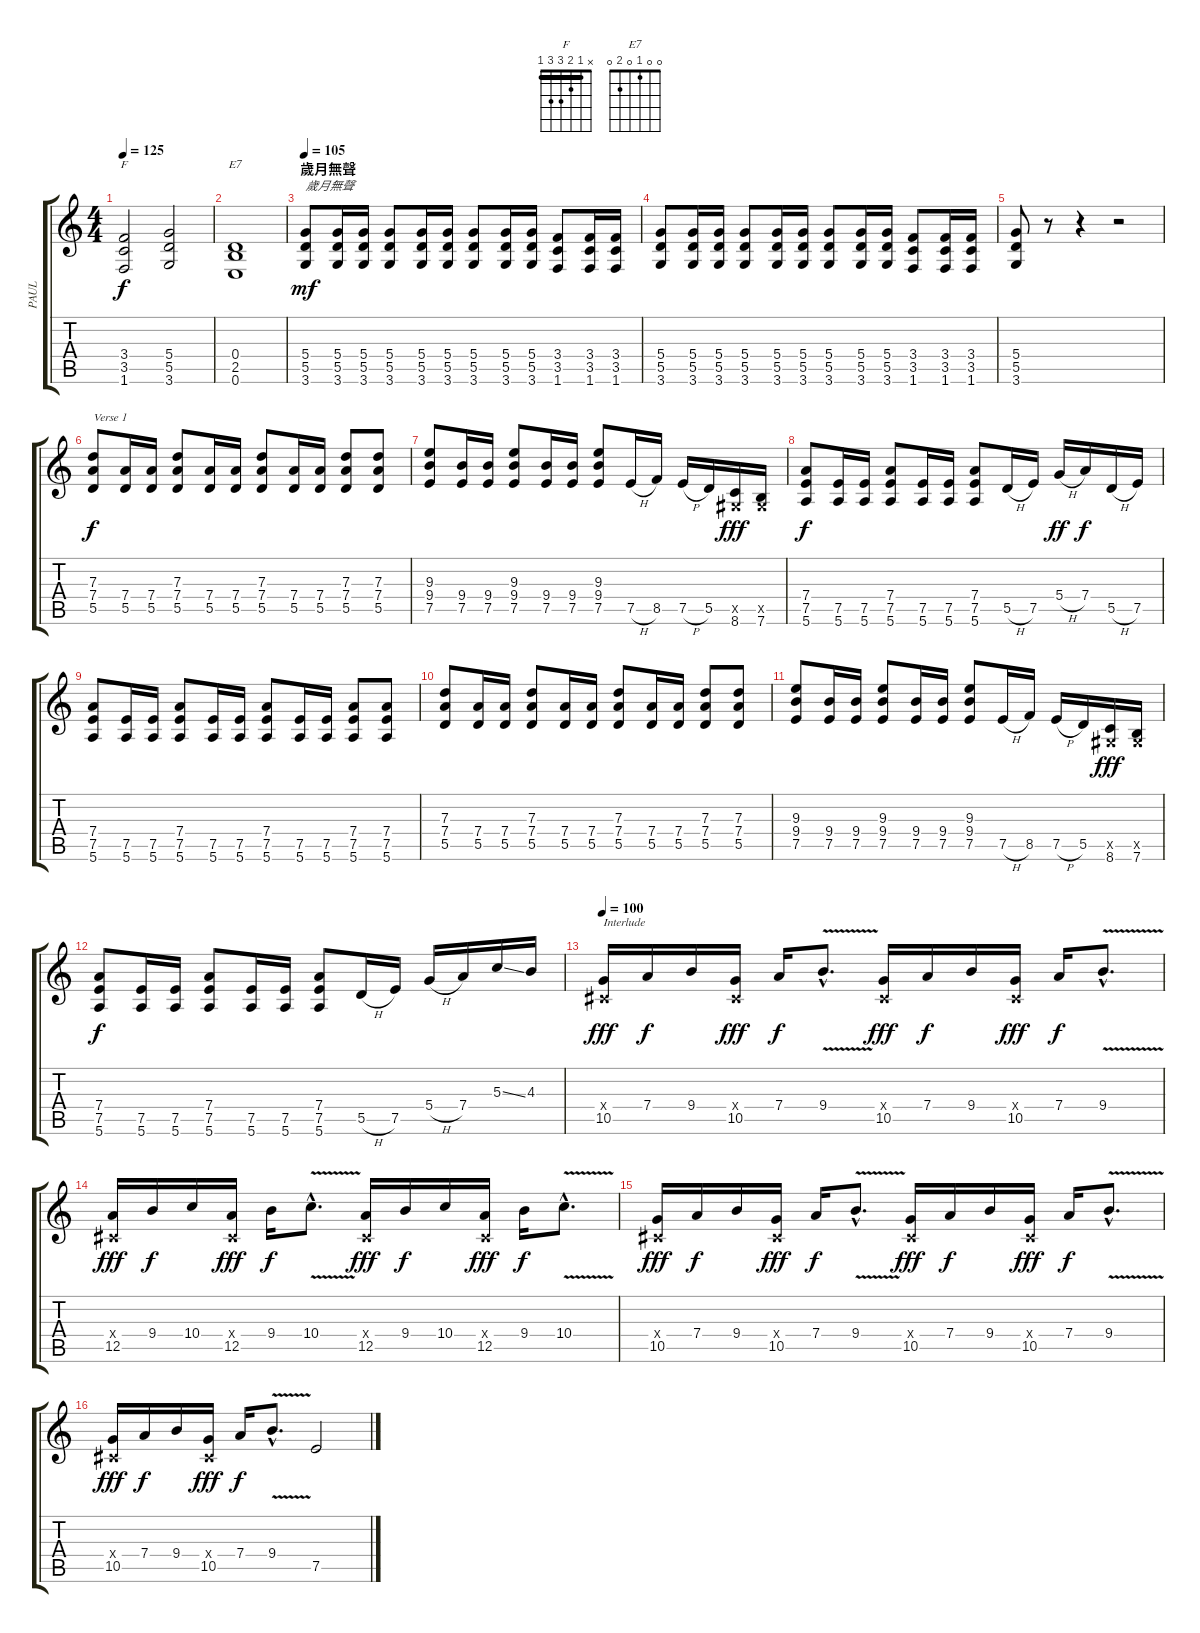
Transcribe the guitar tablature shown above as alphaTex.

\track ("PAUL" "PAUL") {instrument overdrivenguitar}
\staff {score tabs}
\tuning (E4 B3 G3 D3 A2 E2) {hide}
\chord ("F" x 1 2 3 3 1) {barre 1}
\chord ("E7" 0 0 1 0 2 0)
\ts (4 4)
\tempo 125
\clef g2
\ks c
(3.4 3.5 1.6).2{ch "F" dy f} (5.4 5.5 3.6).2 |
(0.4 2.5 0.6).1{ch "E7"} |
\section ("" "歲月無聲")
\tempo 100
\tempo 105
(5.4 5.5 3.6).8{txt "歲月無聲" dy mf} (5.4 5.5 3.6).16 (5.4 5.5 3.6).16 (5.4 5.5 3.6).8 (5.4 5.5 3.6).16 (5.4 5.5 3.6).16 (5.4 5.5 3.6).8 (5.4 5.5 3.6).16 (5.4 5.5 3.6).16 (3.4 3.5 1.6).8 (3.4 3.5 1.6).16 (3.4 3.5 1.6).16 |
(5.4 5.5 3.6).8 (5.4 5.5 3.6).16 (5.4 5.5 3.6).16 (5.4 5.5 3.6).8 (5.4 5.5 3.6).16 (5.4 5.5 3.6).16 (5.4 5.5 3.6).8 (5.4 5.5 3.6).16 (5.4 5.5 3.6).16 (3.4 3.5 1.6).8 (3.4 3.5 1.6).16 (3.4 3.5 1.6).16 |
(5.4 5.5 3.6).8 r.8 r.4 r.2 |
(7.3 7.4 5.5).8{txt "Verse 1" dy f} (7.4 5.5).16 (7.4 5.5).16 (7.3 7.4 5.5).8 (7.4 5.5).16 (7.4 5.5).16 (7.3 7.4 5.5).8 (7.4 5.5).16 (7.4 5.5).16 (7.3 7.4 5.5).8 (7.3 7.4 5.5).8 |
(9.3 9.4 7.5).8 (9.4 7.5).16 (9.4 7.5).16 (9.3 9.4 7.5).8 (9.4 7.5).16 (9.4 7.5).16 (9.3 9.4 7.5).8 7.5{h}.16 8.5.16 7.5{h}.16 5.5.16 (-1.5{x} 8.6).16{dy fff} (-1.5{x} 7.6).16 |
(7.4 7.5 5.6).8{dy f} (7.5 5.6).16 (7.5 5.6).16 (7.4 7.5 5.6).8 (7.5 5.6).16 (7.5 5.6).16 (7.4 7.5 5.6).8 5.5{h}.16 7.5.16 5.4{h}.16{dy ff} 7.4.16{dy f} 5.5{h}.16 7.5.16 |
(7.4 7.5 5.6).8 (7.5 5.6).16 (7.5 5.6).16 (7.4 7.5 5.6).8 (7.5 5.6).16 (7.5 5.6).16 (7.4 7.5 5.6).8 (7.5 5.6).16 (7.5 5.6).16 (7.4 7.5 5.6).8 (7.4 7.5 5.6).8 |
(7.3 7.4 5.5).8 (7.4 5.5).16 (7.4 5.5).16 (7.3 7.4 5.5).8 (7.4 5.5).16 (7.4 5.5).16 (7.3 7.4 5.5).8 (7.4 5.5).16 (7.4 5.5).16 (7.3 7.4 5.5).8 (7.3 7.4 5.5).8 |
(9.3 9.4 7.5).8 (9.4 7.5).16 (9.4 7.5).16 (9.3 9.4 7.5).8 (9.4 7.5).16 (9.4 7.5).16 (9.3 9.4 7.5).8 7.5{h}.16 8.5.16 7.5{h}.16 5.5.16 (-1.5{x} 8.6).16{dy fff} (-1.5{x} 7.6).16 |
(7.4 7.5 5.6).8{dy f} (7.5 5.6).16 (7.5 5.6).16 (7.4 7.5 5.6).8 (7.5 5.6).16 (7.5 5.6).16 (7.4 7.5 5.6).8 5.5{h}.16 7.5.16 5.4{h}.16 7.4.16 5.3{ss}.16 4.3.16 |
\tempo 100
(-1.4{x} 10.5).16{txt "Interlude" dy fff volume 16} 7.4.16{dy f} 9.4.16 (-1.4{x} 10.5).16{dy fff} 7.4.16{dy f} 9.4{v hac}.8{d} (-1.4{x} 10.5).16{dy fff} 7.4.16{dy f} 9.4.16 (-1.4{x} 10.5).16{dy fff} 7.4.16{dy f} 9.4{v hac}.8{d} |
(-1.4{x} 12.5).16{dy fff} 9.4.16{dy f} 10.4.16 (-1.4{x} 12.5).16{dy fff} 9.4.16{dy f} 10.4{v hac}.8{d} (-1.4{x} 12.5).16{dy fff} 9.4.16{dy f} 10.4.16 (-1.4{x} 12.5).16{dy fff} 9.4.16{dy f} 10.4{v hac}.8{d} |
(-1.4{x} 10.5).16{dy fff} 7.4.16{dy f} 9.4.16 (-1.4{x} 10.5).16{dy fff} 7.4.16{dy f} 9.4{v hac}.8{d} (-1.4{x} 10.5).16{dy fff} 7.4.16{dy f} 9.4.16 (-1.4{x} 10.5).16{dy fff} 7.4.16{dy f} 9.4{v hac}.8{d} |
(-1.4{x} 10.5).16{dy fff} 7.4.16{dy f} 9.4.16 (-1.4{x} 10.5).16{dy fff} 7.4.16{dy f} 9.4{v hac}.8{d} 7.5.2
